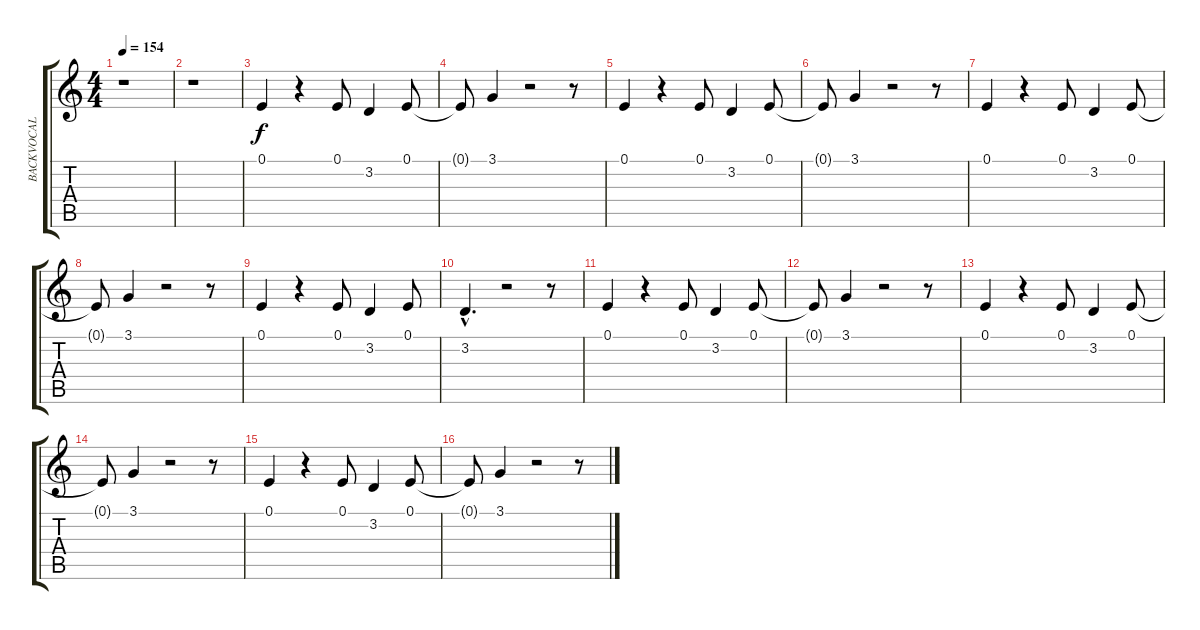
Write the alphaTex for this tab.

\track ("BACKVOCAL" "BACKVOCAL") {instrument choiraahs}
\staff {score tabs}
\tuning (E4 B3 G3 D3 A2 E2) {hide}
\ts (4 4)
\tempo 154
\clef g2
\ks c
r.1{dy f} |
r.1 |
0.1.4 r.4 0.1.8 3.2.4 0.1.8 |
0.1{t}.8 3.1.4 r.2 r.8 |
0.1.4 r.4 0.1.8 3.2.4 0.1.8 |
0.1{t}.8 3.1.4 r.2 r.8 |
0.1.4 r.4 0.1.8 3.2.4 0.1.8 |
0.1{t}.8 3.1.4 r.2 r.8 |
0.1.4 r.4 0.1.8 3.2.4 0.1.8 |
3.2{hac}.4{d} r.2 r.8 |
0.1.4 r.4 0.1.8 3.2.4 0.1.8 |
0.1{t}.8 3.1.4 r.2 r.8 |
0.1.4 r.4 0.1.8 3.2.4 0.1.8 |
0.1{t}.8 3.1.4 r.2 r.8 |
0.1.4 r.4 0.1.8 3.2.4 0.1.8 |
0.1{t}.8 3.1.4 r.2 r.8
